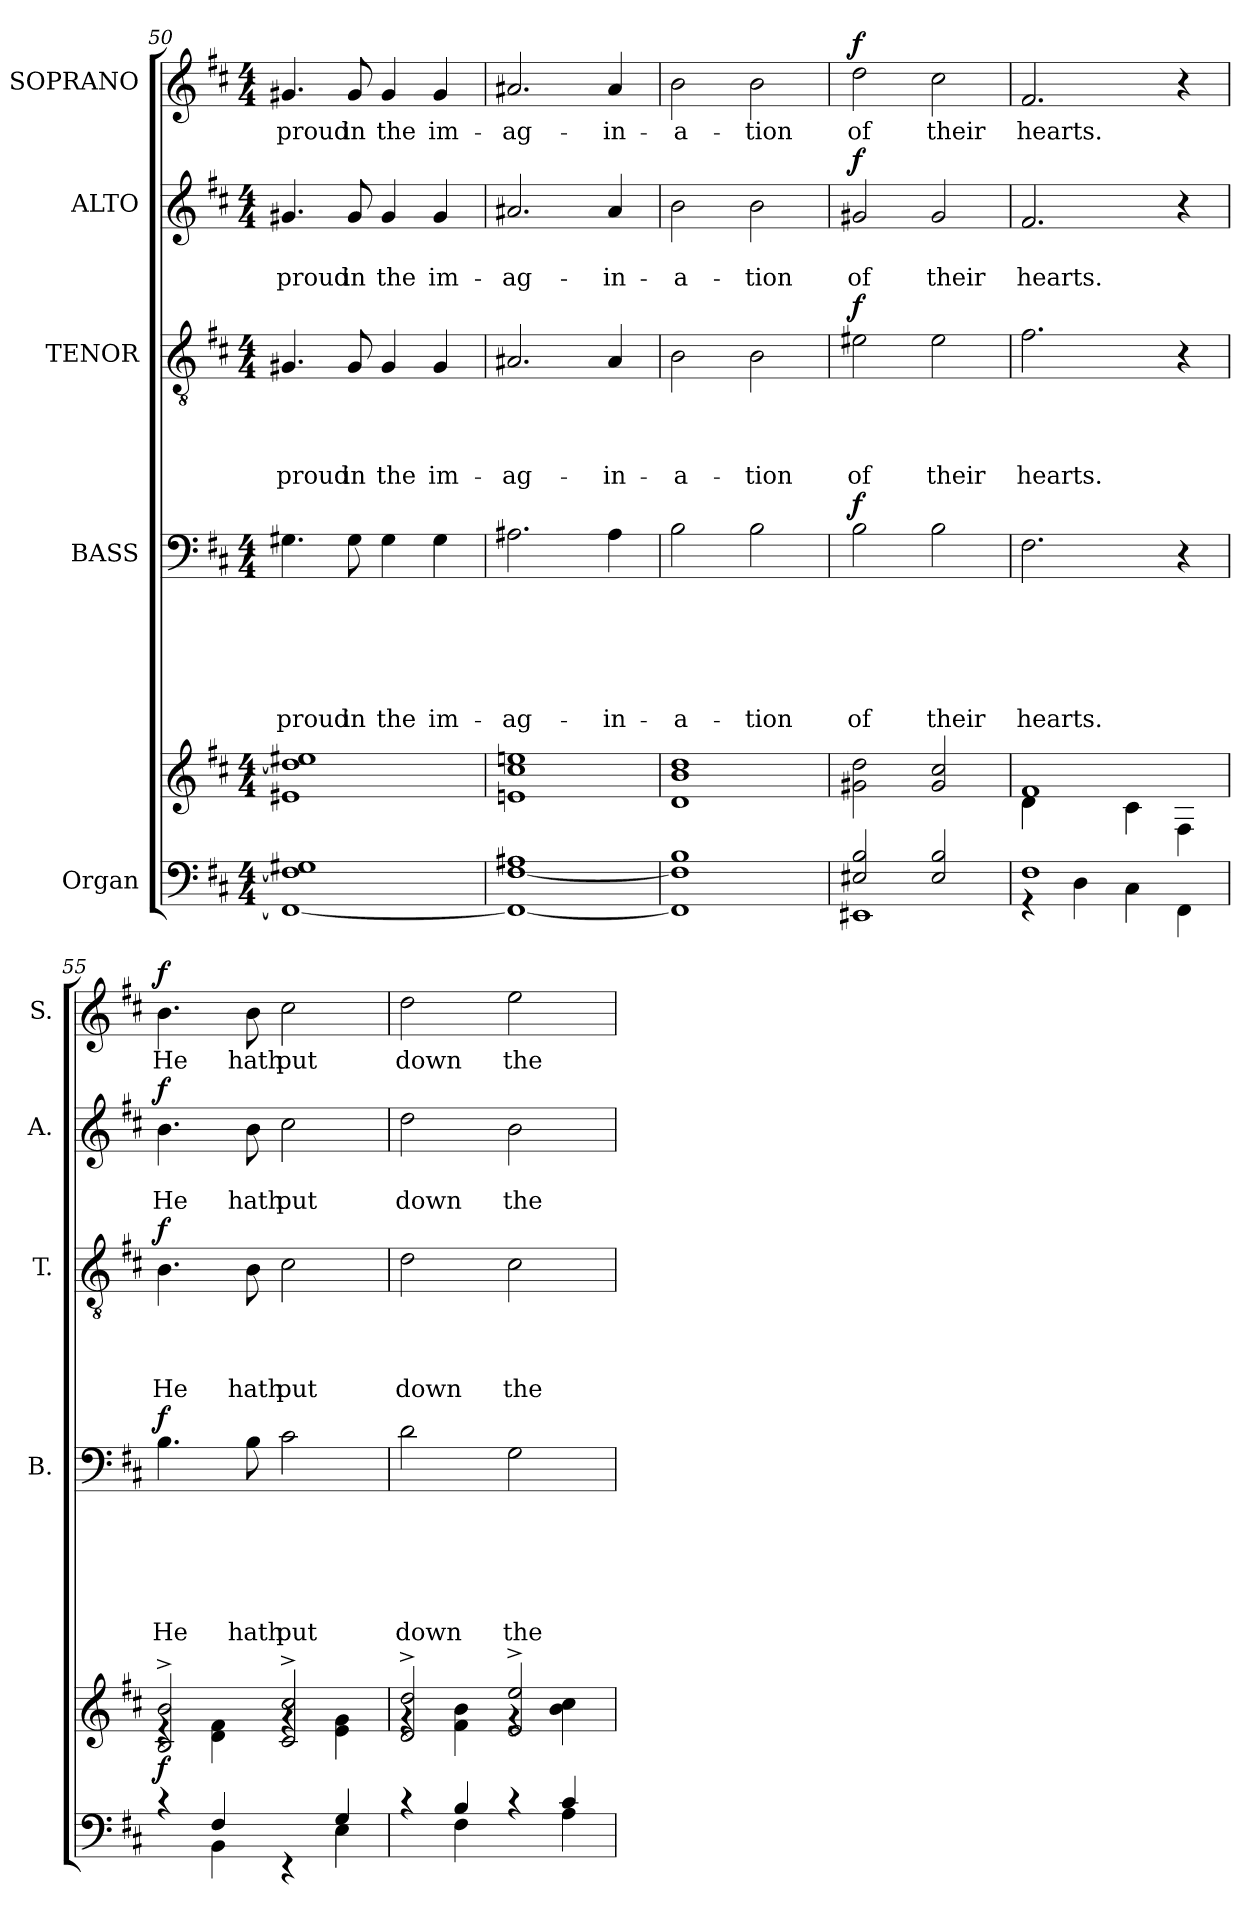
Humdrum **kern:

**kern	**kern	**dynam	**kern	**text	**text	**text	**text	**text	**text	**dynam	**kern	**text	**text	**text	**text	**dynam	**kern	**text	**text	**dynam	**kern	**text	**dynam
*part5	*part5	*part5	*part4	*part4	*part4	*part4	*part4	*part4	*part4	*part4	*part3	*part3	*part3	*part3	*part3	*part3	*part2	*part2	*part2	*part2	*part1	*part1	*part1
*staff6	*staff5	*staff5/6	*staff4	*staff4	*staff4	*staff4	*staff4	*staff4	*staff4	*staff4	*staff3	*staff3	*staff3	*staff3	*staff3	*staff3	*staff2	*staff2	*staff2	*staff2	*staff1	*staff1	*staff1
*I"Organ	*	*	*I"BASS	*	*	*	*	*	*	*	*I"TENOR	*	*	*	*	*	*I"ALTO	*	*	*	*I"SOPRANO	*	*
*	*	*	*I'B.	*	*	*	*	*	*	*	*I'T.	*	*	*	*	*	*I'A.	*	*	*	*I'S.	*	*
*clefF4	*clefG2	*	*clefF4	*	*	*	*	*	*	*	*clefGv2	*	*	*	*	*	*clefG2	*	*	*	*clefG2	*	*
*k[f#c#]	*k[f#c#]	*	*k[f#c#]	*	*	*	*	*	*	*	*k[f#c#]	*	*	*	*	*	*k[f#c#]	*	*	*	*k[f#c#]	*	*
*D:	*D:	*	*D:	*	*	*	*	*	*	*	*D:	*	*	*	*	*	*D:	*	*	*	*D:	*	*
*M4/4	*M4/4	*	*M4/4	*	*	*	*	*	*	*	*M4/4	*	*	*	*	*	*M4/4	*	*	*	*M4/4	*	*
=50	=50	=50	=50	=50	=50	=50	=50	=50	=50	=50	=50	=50	=50	=50	=50	=50	=50	=50	=50	=50	=50	=50	=50
!	!	!	!	!	!	!	!	!	!LO:LY:b	!	!	!	!	!	!LO:LY:b	!	!	!	!LO:LY:b	!	!	!LO:LY:b	!
1FF#_ 1F#] 1G#X	1e#X 1dd] 1ee#X	.	4.G#X\	.	.	.	.	.	proud	.	4.G#X/	.	.	.	proud	.	4.g#X/	.	proud	.	4.g#X/	proud	.
!	!	!	!	!	!	!	!	!	!LO:LY:b	!	!	!	!	!	!LO:LY:b	!	!	!	!LO:LY:b	!	!	!LO:LY:b	!
.	.	.	8G#\	.	.	.	.	.	in	.	8G#/	.	.	.	in	.	8g#/	.	in	.	8g#/	in	.
!	!	!	!	!	!	!	!	!	!LO:LY:b	!	!	!	!	!	!LO:LY:b	!	!	!	!LO:LY:b	!	!	!LO:LY:b	!
.	.	.	4G#\	.	.	.	.	.	the	.	4G#/	.	.	.	the	.	4g#/	.	the	.	4g#/	the	.
!	!	!	!	!	!	!	!	!	!LO:LY:b	!	!	!	!	!	!LO:LY:b	!	!	!	!LO:LY:b	!	!	!LO:LY:b	!
.	.	.	4G#\	.	.	.	.	.	im-	.	4G#/	.	.	.	im-	.	4g#/	.	im-	.	4g#/	im-	.
=51	=51	=51	=51	=51	=51	=51	=51	=51	=51	=51	=51	=51	=51	=51	=51	=51	=51	=51	=51	=51	=51	=51	=51
!	!	!	!	!	!	!	!	!	!LO:LY:b	!	!	!	!	!	!LO:LY:b	!	!	!	!LO:LY:b	!	!	!LO:LY:b	!
1FF#_ [>1F# 1A#X	1en 1cc# 1een	.	2.A#X\	.	.	.	.	.	-ag-	.	2.A#X/	.	.	.	-ag-	.	2.a#X/	.	-ag-	.	2.a#X/	-ag-	.
!	!	!	!	!	!	!	!	!	!LO:LY:b	!	!	!	!	!	!LO:LY:b	!	!	!	!LO:LY:b	!	!	!LO:LY:b	!
.	.	.	4A#\	.	.	.	.	.	-in-	.	4A#/	.	.	.	-in-	.	4a#/	.	-in-	.	4a#/	-in-	.
=52	=52	=52	=52	=52	=52	=52	=52	=52	=52	=52	=52	=52	=52	=52	=52	=52	=52	=52	=52	=52	=52	=52	=52
!	!	!	!	!	!	!	!	!	!LO:LY:b	!	!	!	!	!	!LO:LY:b	!	!	!	!LO:LY:b	!	!	!LO:LY:b	!
1FF#] 1F#] 1B	1d 1b 1dd	.	2B\	.	.	.	.	.	-a-	.	2B\	.	.	.	-a-	.	2b\	.	-a-	.	2b\	-a-	.
!	!	!	!	!	!	!	!	!	!LO:LY:b	!	!	!	!	!	!LO:LY:b	!	!	!	!LO:LY:b	!	!	!LO:LY:b	!
.	.	.	2B\	.	.	.	.	.	-tion	.	2B\	.	.	.	-tion	.	2b\	.	-tion	.	2b\	-tion	.
!!LO:LB:g=z
=53	=53	=53	=53	=53	=53	=53	=53	=53	=53	=53	=53	=53	=53	=53	=53	=53	=53	=53	=53	=53	=53	=53	=53
*^	*	*	*	*	*	*	*	*	*	*	*	*	*	*	*	*	*	*	*	*	*	*	*
!	!	!	!	!	!	!	!	!	!	!LO:LY:b	!LO:DY:a	!	!	!	!	!LO:LY:b	!LO:DY:a	!	!	!LO:LY:b	!LO:DY:a	!	!LO:LY:b	!LO:DY:a
1EE#X	2E#X/ 2B/	2g#X\ 2dd\	.	2B\	.	.	.	.	.	of	f	2e#X\	.	.	.	of	f	2g#X/	.	of	f	2dd\	of	f
!	!	!	!	!	!	!	!	!	!	!LO:LY:b	!	!	!	!	!	!LO:LY:b	!	!	!	!LO:LY:b	!	!	!LO:LY:b	!
.	2E#/ 2B/	2g#/ 2cc#/	.	2B\	.	.	.	.	.	their	.	2e#\	.	.	.	their	.	2g#/	.	their	.	2cc#\	their	.
=54	=54	=54	=54	=54	=54	=54	=54	=54	=54	=54	=54	=54	=54	=54	=54	=54	=54	=54	=54	=54	=54	=54	=54	=54
*	*	*^	*	*	*	*	*	*	*	*	*	*	*	*	*	*	*	*	*	*	*	*	*	*
!	!	!	!	!	!	!	!	!	!	!	!LO:LY:b	!	!	!	!	!	!LO:LY:b	!	!	!	!LO:LY:b	!	!	!LO:LY:b	!
1F#	4rGG	1f#	4d\	.	2.F#\	.	.	.	.	.	hearts.	.	2.f#\	.	.	.	hearts.	.	2.f#/	.	hearts.	.	2.f#/	hearts.	.
.	4D\	.	4ryy	.	.	.	.	.	.	.	.	.	.	.	.	.	.	.	.	.	.	.	.	.	.
.	4C#\	.	4c#\	.	.	.	.	.	.	.	.	.	.	.	.	.	.	.	.	.	.	.	.	.	.
.	4FF#\	.	4F#\	.	4r	.	.	.	.	.	.	.	4r	.	.	.	.	.	4r	.	.	.	4r	.	.
=55	=55	=55	=55	=55	=55	=55	=55	=55	=55	=55	=55	=55	=55	=55	=55	=55	=55	=55	=55	=55	=55	=55	=55	=55	=55
!	!	!	!	!LO:DY:a=2	!	!	!	!	!	!	!LO:LY:b	!LO:DY:a	!	!	!	!	!LO:LY:b	!LO:DY:a	!	!	!LO:LY:b	!LO:DY:a	!	!LO:LY:b	!LO:DY:a
4rc	4ryy	2B/^> 2b/^>	4rd	f	4.B\	.	.	.	.	.	He	f	4.B\	.	.	.	He	f	4.b\	.	He	f	4.b\	He	f
4F#/	4BB\	.	4d\ 4f#\	.	.	.	.	.	.	.	.	.	.	.	.	.	.	.	.	.	.	.	.	.	.
!	!	!	!	!	!	!	!	!	!	!	!LO:LY:b	!	!	!	!	!	!LO:LY:b	!	!	!	!LO:LY:b	!	!	!LO:LY:b	!
.	.	.	.	.	8B\	.	.	.	.	.	hath	.	8B\	.	.	.	hath	.	8b\	.	hath	.	8b\	hath	.
!	!	!	!	!	!	!	!	!	!	!	!LO:LY:b	!	!	!	!	!	!LO:LY:b	!	!	!	!LO:LY:b	!	!	!LO:LY:b	!
4ryy	4rEE	2c#/^> 2cc#/^>	4rf	.	2c#\	.	.	.	.	.	put	.	2c#\	.	.	.	put	.	2cc#\	.	put	.	2cc#\	put	.
4G/	4E\	.	4e\ 4g\	.	.	.	.	.	.	.	.	.	.	.	.	.	.	.	.	.	.	.	.	.	.
=56	=56	=56	=56	=56	=56	=56	=56	=56	=56	=56	=56	=56	=56	=56	=56	=56	=56	=56	=56	=56	=56	=56	=56	=56	=56
!	!	!	!	!	!	!	!	!	!	!	!LO:LY:b	!	!	!	!	!	!LO:LY:b	!	!	!	!LO:LY:b	!	!	!LO:LY:b	!
4rc	4ryy	2d/^> 2dd/^>	4rf	.	2d\	.	.	.	.	.	down	.	2d\	.	.	.	down	.	2dd\	.	down	.	2dd\	down	.
4F#\	4B/	.	4f#\ 4b\	.	.	.	.	.	.	.	.	.	.	.	.	.	.	.	.	.	.	.	.	.	.
!	!	!	!	!	!	!	!	!	!	!	!LO:LY:b	!	!	!	!	!	!LO:LY:b	!	!	!	!LO:LY:b	!	!	!LO:LY:b	!
4rc	4ryy	2e/^> 2ee/^>	4rf	.	2G\	.	.	.	.	.	the	.	2c#\	.	.	.	the	.	2b\	.	the	.	2ee\	the	.
4A\	4c#/	.	4b\ 4cc#\	.	.	.	.	.	.	.	.	.	.	.	.	.	.	.	.	.	.	.	.	.	.
*v	*v	*	*	*	*	*	*	*	*	*	*	*	*	*	*	*	*	*	*	*	*	*	*	*	*
*	*v	*v	*	*	*	*	*	*	*	*	*	*	*	*	*	*	*	*	*	*	*	*	*	*
=	=	=	=	=	=	=	=	=	=	=	=	=	=	=	=	=	=	=	=	=	=	=	=
*-	*-	*-	*-	*-	*-	*-	*-	*-	*-	*-	*-	*-	*-	*-	*-	*-	*-	*-	*-	*-	*-	*-	*-
